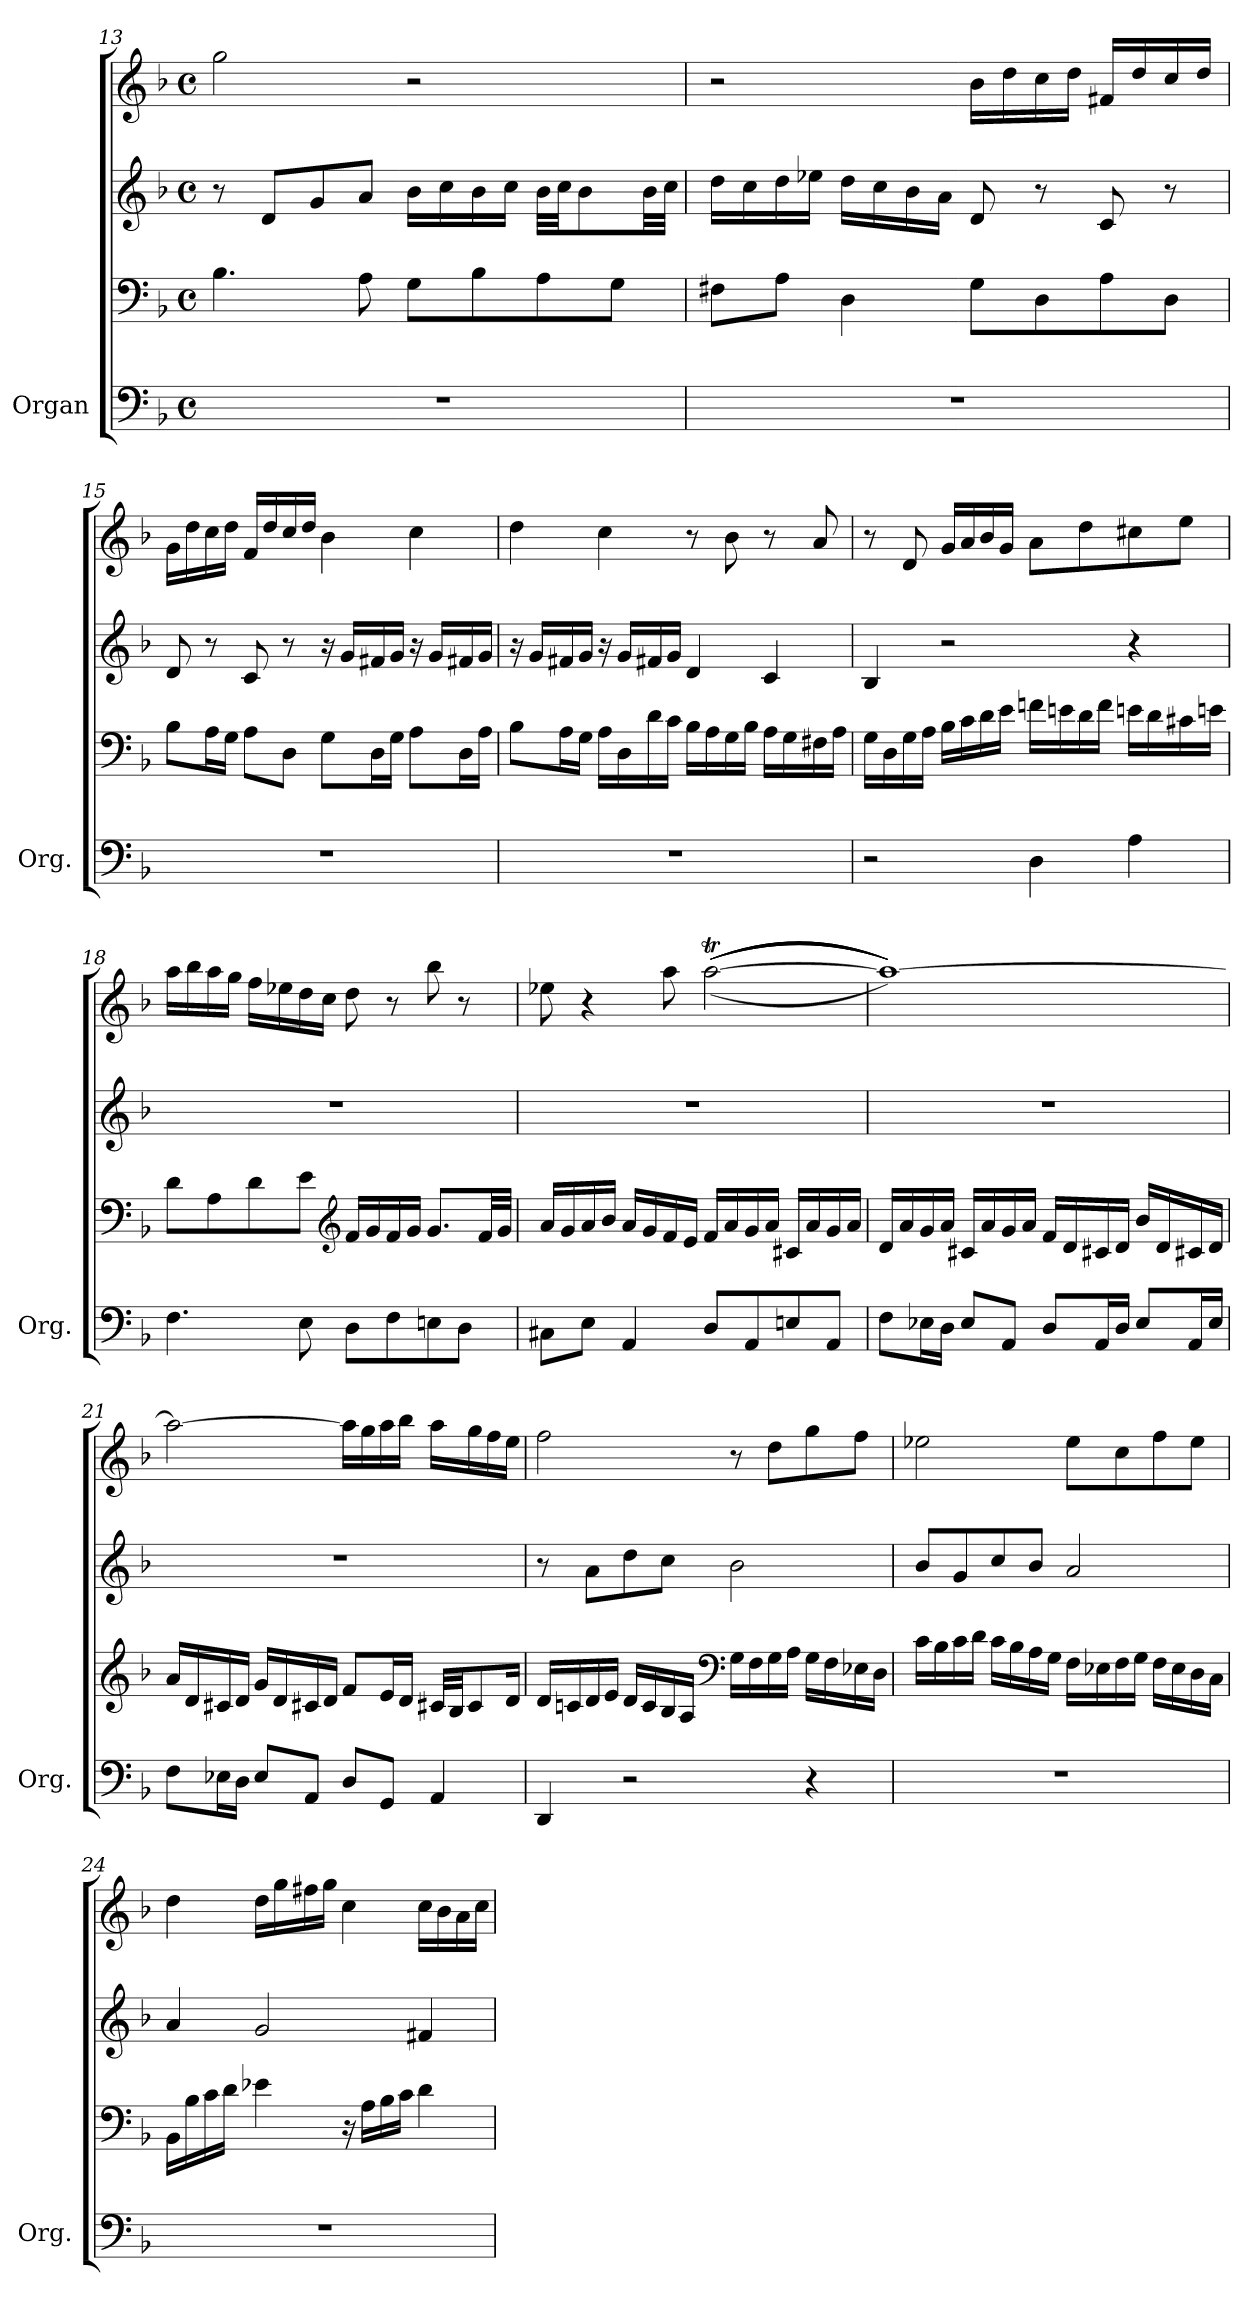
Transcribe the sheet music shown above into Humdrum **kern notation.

**kern	**kern	**kern	**kern
*part1	*part1	*part1	*part1
*staff4	*staff3	*staff2	*staff1
*I"Organ	*	*	*
*I'Org.	*	*	*
!!LO:LB:g=z
*clefF4	*clefF4	*clefG2	*clefG2
*k[b-]	*k[b-]	*k[b-]	*k[b-]
*M4/4	*M4/4	*M4/4	*M4/4
*met(c)	*met(c)	*met(c)	*met(c)
=13	=13	=13	=13
1r	4.B-\	8r	2gg\
.	.	8d/L	.
.	.	8g/	.
.	8A\	8a/J	.
.	8G\L	16b-\LL	2r
.	.	16cc\	.
.	8B-\	16b-\	.
.	.	16cc\JJ	.
.	8A\	32b-\LLL	.
.	.	32cc\JJ	.
.	.	8b-\	.
.	8G\J	.	.
.	.	32b-\LL	.
.	.	32cc\JJJ	.
=14	=14	=14	=14
1r	8F#X\L	16dd\LL	2r
.	.	16cc\	.
.	8A\J	16dd\	.
.	.	16ee-X\JJ	.
.	4D\	16dd\LL	.
.	.	16cc\	.
.	.	16b-\	.
.	.	16a\JJ	.
.	8G\L	8d/	16b-\LL
.	.	.	16dd\
.	8D\	8r	16cc\
.	.	.	16dd\JJ
.	8A\	8c/	16f#X/LL
.	.	.	16dd/
.	8D\J	8r	16cc/
.	.	.	16dd/JJ
!!LO:PB:g=z
=15	=15	=15	=15
1r	8B-\L	8d/	16g\LL
.	.	.	16dd\
.	16A\L	8r	16cc\
.	16G\JJ	.	16dd\JJ
.	8A\L	8c/	16f/LL
.	.	.	16dd/
.	8D\J	8r	16cc/
.	.	.	16dd/JJ
.	8G\L	16r	4b-\
.	.	16g/LL	.
.	16D\L	16f#X/	.
.	16G\JJ	16g/JJ	.
.	8A\L	16r	4cc\
.	.	16g/LL	.
.	16D\L	16f#X/	.
.	16A\JJ	16g/JJ	.
=16	=16	=16	=16
1r	8B-\L	16r	4dd\
.	.	16g/LL	.
.	16A\L	16f#X/	.
.	16G\JJ	16g/JJ	.
.	16A\LL	16r	4cc\
.	16D\	16g/LL	.
.	16d\	16f#X/	.
.	16c\JJ	16g/JJ	.
.	16B-\LL	4d/	8r
.	16A\	.	.
.	16G\	.	8b-\
.	16B-\JJ	.	.
.	16A\LL	4c/	8r
.	16G\	.	.
.	16F#X\	.	8a/
.	16A\JJ	.	.
!!LO:LB:g=z
=17	=17	=17	=17
2r	16G\LL	4B-/	8r
.	16D\	.	.
.	16G\	.	8d/
.	16A\JJ	.	.
.	16B-\LL	2r	16g/LL
.	16c\	.	16a/
.	16d\	.	16b-/
.	16e\JJ	.	16g/JJ
4D\	16fn\LL	.	8a\L
.	16en\	.	.
.	16d\	.	8dd\
.	16f\JJ	.	.
4A\	16en\LL	4r	8cc#X\
.	16d\	.	.
.	16c#X\	.	8ee\J
.	16en\JJ	.	.
=18	=18	=18	=18
4.F\	8d\L	1r	16aa\LL
.	.	.	16bb-\
.	8A\	.	16aa\
.	.	.	16gg\JJ
.	8d\	.	16ff\LL
.	.	.	16ee-X\
8E\	8e\J	.	16dd\
.	.	.	16cc\JJ
*	*clefG2	*	*
8D\L	16f/LL	.	8dd\
.	16g/	.	.
8F\	16f/	.	8r
.	16g/JJ	.	.
8En\	8.g/L	.	8bb-\
8D\J	.	.	8r
.	32f/LL	.	.
.	32g/JJJ	.	.
!!LO:LB:g=z
=19	=19	=19	=19
8C#X\L	16a/LL	1r	8ee-X\
.	16g/	.	.
8E\J	16a/	.	4r
.	16b-/JJ	.	.
4AA/	16a/LL	.	.
.	16g/	.	.
.	16f/	.	8aa\
.	16e/JJ	.	.
8D/L	16f/LL	.	(((((([2aat\
.	16a/	.	.
8AA/	16g/	.	.
.	16a/JJ	.	.
8En/	16c#X/LL	.	.
.	16a/	.	.
8AA/J	16g/	.	.
.	16a/JJ	.	.
=20	=20	=20	=20
8F\L	16d/LL	1r	(((1aa_))))))
.	16a/	.	.
16E-X\L	16g/	.	.
16D\JJ	16a/JJ	.	.
8E-/L	16c#X/LL	.	.
.	16a/	.	.
8AA/J	16g/	.	.
.	16a/JJ	.	.
8D/L	16f/LL	.	.
.	16d/	.	.
16AA/L	16c#X/	.	.
16D/JJ	16d/JJ	.	.
8E-/L	16b-/LL	.	.
.	16d/	.	.
16AA/L	16c#X/	.	.
16E-/JJ	16d/JJ	.	.
!!LO:PB:g=z
=21	=21	=21	=21
8F\L	16a/LL	1r	2aa\_
.	16d/	.	.
16E-X\L	16c#X/	.	.
16D\JJ	16d/JJ	.	.
8E-/L	16g/LL	.	.
.	16d/	.	.
8AA/J	16c#X/	.	.
.	16d/JJ	.	.
8D/L	8f/L	.	16aa\LL]
.	.	.	16gg\
8GG/J	16e/L	.	16aa\
.	16d/JJ	.	16bb-\JJ
4AA/	32c#X/LLL	.	16aa\LL
.	32B-/JJ	.	.
.	8c#/	.	16gg\
.	.	.	16ff\
.	16d/Jk	.	16ee\JJ
=22	=22	=22	=22
4DD/	16d/LL	8r	2ff\
.	16cn/	.	.
.	16d/	8a\L	.
.	16e/JJ	.	.
2r	16d/LL	8dd\	.
.	16c/	.	.
.	16B-/	8cc\J	.
.	16A/JJ	.	.
*	*clefF4	*	*
.	16G\LL	2b-\	8r
.	16F\	.	.
.	16G\	.	8dd\L
.	16A\JJ	.	.
4r	16G\LL	.	8gg\
.	16F\	.	.
.	16E-X\	.	8ff\J
.	16D\JJ	.	.
!!LO:LB:g=z
=23	=23	=23	=23
1r	16c\LL	8b-/L	2ee-X\
.	16B-\	.	.
.	16c\	8g/	.
.	16d\JJ	.	.
.	16c\LL	8cc/	.
.	16B-\	.	.
.	16A\	8b-/J	.
.	16G\JJ	.	.
.	16F\LL	2a/	8ee-\L
.	16E-X\	.	.
.	16F\	.	8cc\
.	16G\JJ	.	.
.	16F\LL	.	8ff\
.	16E-\	.	.
.	16D\	.	8ee-\J
.	16C\JJ	.	.
=24	=24	=24	=24
1r	16BB-\LL	4a/	4dd\
.	16B-\	.	.
.	16c\	.	.
.	16d\JJ	.	.
.	4e-X\	2g/	16dd\LL
.	.	.	16gg\
.	.	.	16ff#X\
.	.	.	16gg\JJ
.	16r	.	4cc\
.	16A\LL	.	.
.	16B-\	.	.
.	16c\JJ	.	.
.	4d\	4f#X/	16cc\LL
.	.	.	16b-\
.	.	.	16a\
.	.	.	16cc\JJ
=	=	=	=
*-	*-	*-	*-
